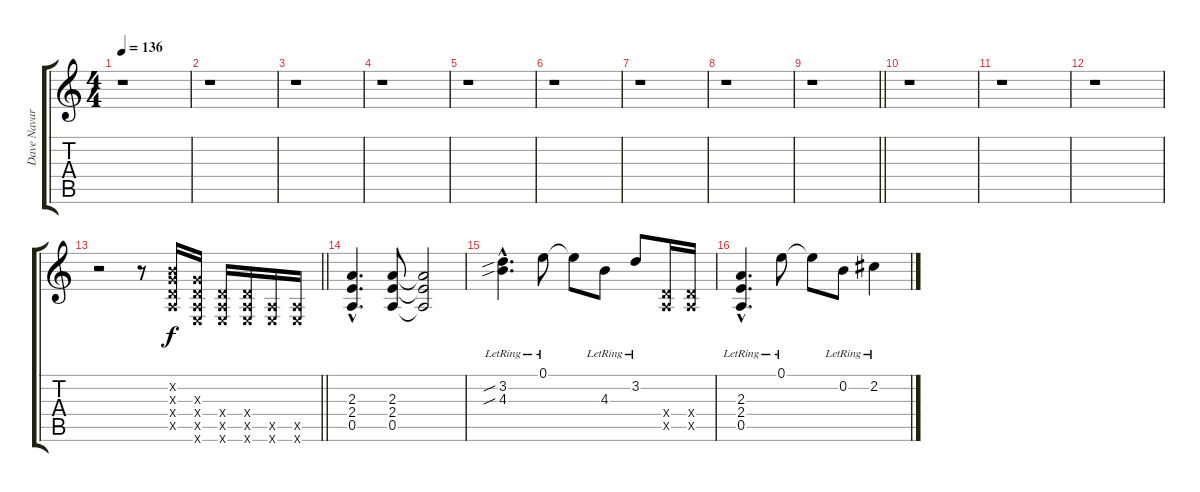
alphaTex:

\track ("Dave Navarro (Guitar 2)" "Dave Navar") {instrument distortionguitar}
\staff {score tabs}
\tuning (E4 B3 G3 D3 A2 E2) {hide}
\ts (4 4)
\tempo 136
\clef g2
\ks c
r.1{dy f} |
r.1 |
r.1 |
r.1 |
r.1 |
r.1 |
r.1 |
r.1 |
\barLineRight lightlight
r.1 |
r.1 |
r.1 |
r.1 |
\barLineRight lightlight
r.2{volume 13} r.8 (0.2{x} 0.3{x} 0.4{x} 0.5{x}).16 (0.3{x} 0.4{x} 0.5{x} 0.6{x}).16 (0.4{x} 0.5{x} 0.6{x}).16 (0.4{x} 0.5{x} 0.6{x}).16 (0.5{x} 0.6{x}).16 (0.5{x} 0.6{x}).16 |
(2.3{hac} 2.4{hac} 0.5{hac}).4{d} (2.3 2.4 0.5).8 (2.3{t} 2.4{t} 0.5{t}).2 |
(3.2{sib hac lr} 4.3{sib hac lr}).4{d} 0.1{lr}.8 0.1{t}.8 4.3{lr}.8 3.2{lr}.8 (0.4{x} 0.5{x}).16 (0.4{x} 0.5{x}).16 |
(2.3{hac lr} 2.4{hac lr} 0.5{hac lr}).4{d} 0.1{lr}.8 0.1{t}.8 0.2{lr}.8 2.2{lr}.4
